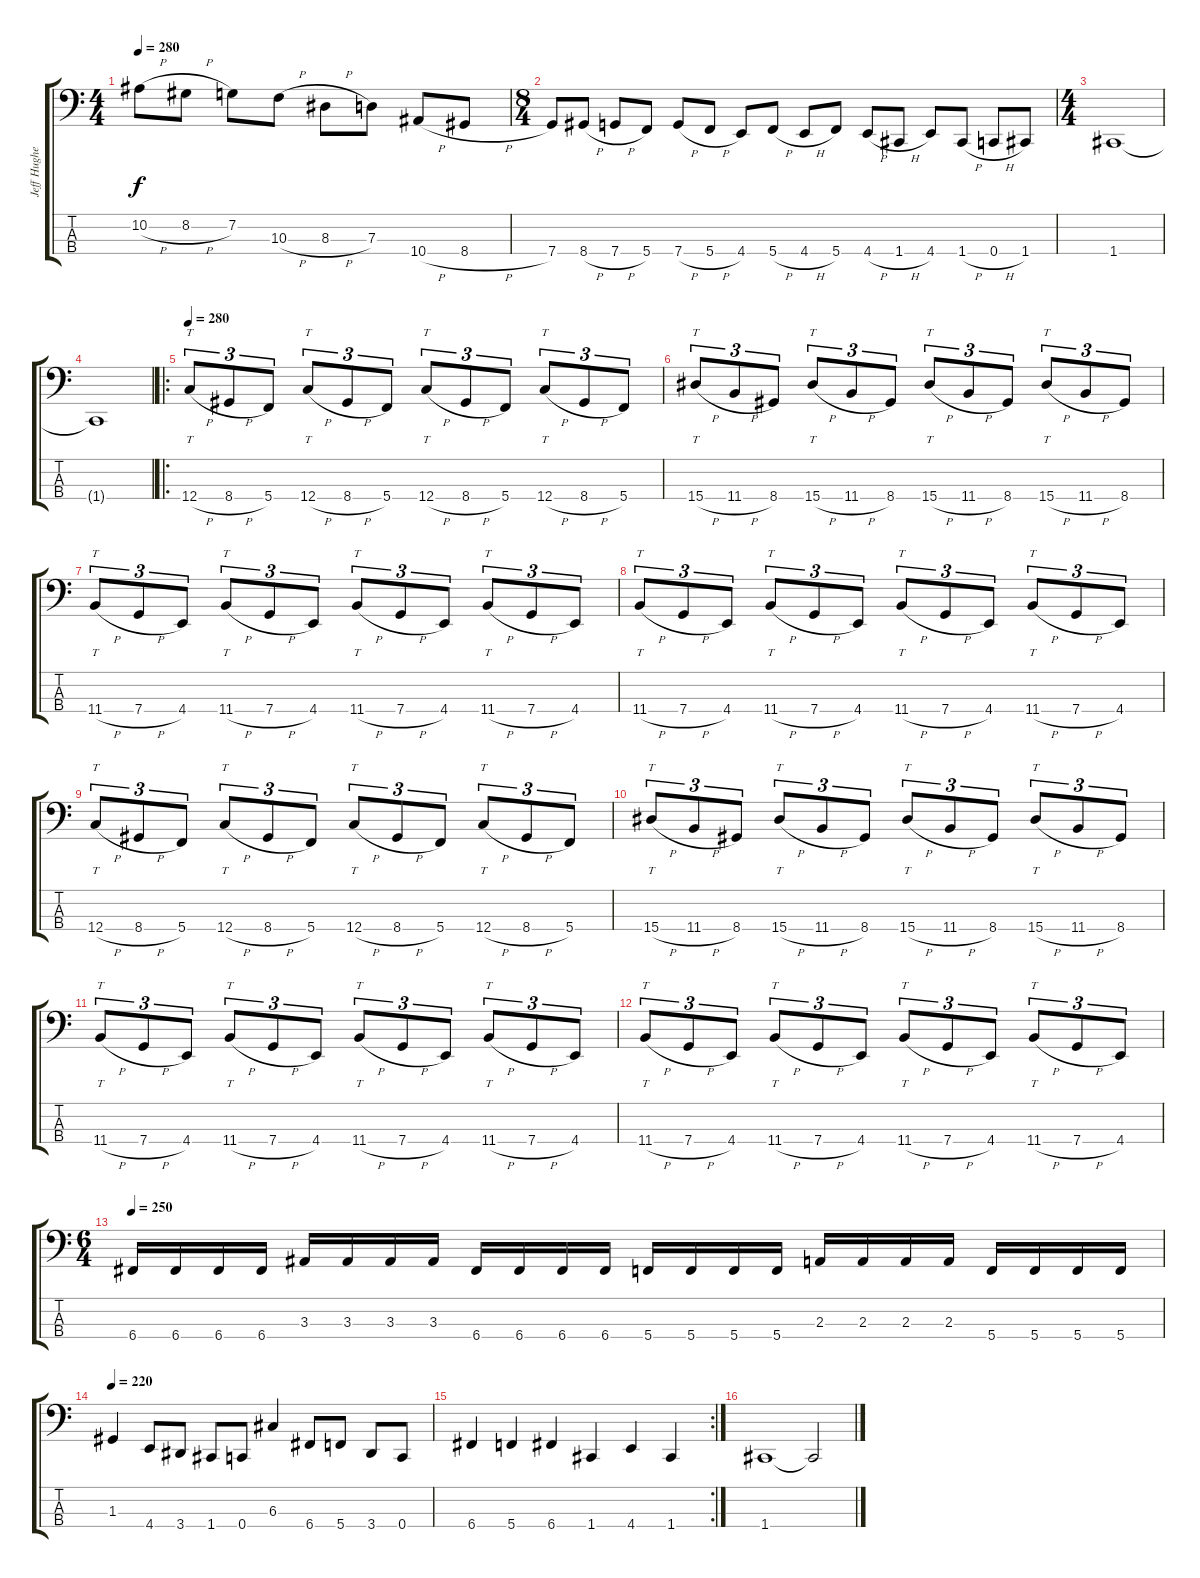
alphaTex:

\track ("Jeff Hughell" "Jeff Hughe") {instrument electricbassfinger}
\staff {score tabs}
\tuning (F2 C2 G1 C1) {hide}
\ts (4 4)
\tempo 280
\clef f4
\ks c
10.2{h}.8{dy f} 8.2{h}.8 7.2.8 10.3{h}.8 8.3{h}.8 7.3.8 10.4{h}.8 8.4{h}.8 |
\ts (8 4)
7.4.8 8.4{h}.8 7.4{h}.8 5.4.8 7.4{h}.8 5.4{h}.8 4.4.8 5.4{h}.8 4.4{h}.8 5.4.8 4.4{h}.8 1.4{h}.8 4.4.8 1.4{h}.8 0.4{h}.8 1.4.8 |
\ts (4 4)
1.4.1 |
1.4{t}.1 |
\ro
\tempo 280
12.4{h}.8{tt tu (3 2)} 8.4{h}.8{tu (3 2)} 5.4.8{tu (3 2)} 12.4{h}.8{tt tu (3 2)} 8.4{h}.8{tu (3 2)} 5.4.8{tu (3 2)} 12.4{h}.8{tt tu (3 2)} 8.4{h}.8{tu (3 2)} 5.4.8{tu (3 2)} 12.4{h}.8{tt tu (3 2)} 8.4{h}.8{tu (3 2)} 5.4.8{tu (3 2)} |
15.4{h}.8{tt tu (3 2)} 11.4{h}.8{tu (3 2)} 8.4.8{tu (3 2)} 15.4{h}.8{tt tu (3 2)} 11.4{h}.8{tu (3 2)} 8.4.8{tu (3 2)} 15.4{h}.8{tt tu (3 2)} 11.4{h}.8{tu (3 2)} 8.4.8{tu (3 2)} 15.4{h}.8{tt tu (3 2)} 11.4{h}.8{tu (3 2)} 8.4.8{tu (3 2)} |
11.4{h}.8{tt tu (3 2)} 7.4{h}.8{tu (3 2)} 4.4.8{tu (3 2)} 11.4{h}.8{tt tu (3 2)} 7.4{h}.8{tu (3 2)} 4.4.8{tu (3 2)} 11.4{h}.8{tt tu (3 2)} 7.4{h}.8{tu (3 2)} 4.4.8{tu (3 2)} 11.4{h}.8{tt tu (3 2)} 7.4{h}.8{tu (3 2)} 4.4.8{tu (3 2)} |
11.4{h}.8{tt tu (3 2)} 7.4{h}.8{tu (3 2)} 4.4.8{tu (3 2)} 11.4{h}.8{tt tu (3 2)} 7.4{h}.8{tu (3 2)} 4.4.8{tu (3 2)} 11.4{h}.8{tt tu (3 2)} 7.4{h}.8{tu (3 2)} 4.4.8{tu (3 2)} 11.4{h}.8{tt tu (3 2)} 7.4{h}.8{tu (3 2)} 4.4.8{tu (3 2)} |
12.4{h}.8{tt tu (3 2)} 8.4{h}.8{tu (3 2)} 5.4.8{tu (3 2)} 12.4{h}.8{tt tu (3 2)} 8.4{h}.8{tu (3 2)} 5.4.8{tu (3 2)} 12.4{h}.8{tt tu (3 2)} 8.4{h}.8{tu (3 2)} 5.4.8{tu (3 2)} 12.4{h}.8{tt tu (3 2)} 8.4{h}.8{tu (3 2)} 5.4.8{tu (3 2)} |
15.4{h}.8{tt tu (3 2)} 11.4{h}.8{tu (3 2)} 8.4.8{tu (3 2)} 15.4{h}.8{tt tu (3 2)} 11.4{h}.8{tu (3 2)} 8.4.8{tu (3 2)} 15.4{h}.8{tt tu (3 2)} 11.4{h}.8{tu (3 2)} 8.4.8{tu (3 2)} 15.4{h}.8{tt tu (3 2)} 11.4{h}.8{tu (3 2)} 8.4.8{tu (3 2)} |
11.4{h}.8{tt tu (3 2)} 7.4{h}.8{tu (3 2)} 4.4.8{tu (3 2)} 11.4{h}.8{tt tu (3 2)} 7.4{h}.8{tu (3 2)} 4.4.8{tu (3 2)} 11.4{h}.8{tt tu (3 2)} 7.4{h}.8{tu (3 2)} 4.4.8{tu (3 2)} 11.4{h}.8{tt tu (3 2)} 7.4{h}.8{tu (3 2)} 4.4.8{tu (3 2)} |
11.4{h}.8{tt tu (3 2)} 7.4{h}.8{tu (3 2)} 4.4.8{tu (3 2)} 11.4{h}.8{tt tu (3 2)} 7.4{h}.8{tu (3 2)} 4.4.8{tu (3 2)} 11.4{h}.8{tt tu (3 2)} 7.4{h}.8{tu (3 2)} 4.4.8{tu (3 2)} 11.4{h}.8{tt tu (3 2)} 7.4{h}.8{tu (3 2)} 4.4.8{tu (3 2)} |
\ts (6 4)
\tempo 250
6.4.16 6.4.16 6.4.16 6.4.16 3.3.16 3.3.16 3.3.16 3.3.16 6.4.16 6.4.16 6.4.16 6.4.16 5.4.16 5.4.16 5.4.16 5.4.16 2.3.16 2.3.16 2.3.16 2.3.16 5.4.16 5.4.16 5.4.16 5.4.16 |
\tempo 220
1.3.4 4.4.8 3.4.8 1.4.8 0.4.8 6.3.4 6.4.8 5.4.8 3.4.8 0.4.8 |
\rc 2
6.4.4 5.4.4 6.4.4 1.4.4 4.4.4 1.4.4 |
1.4.1 1.4{t}.2
